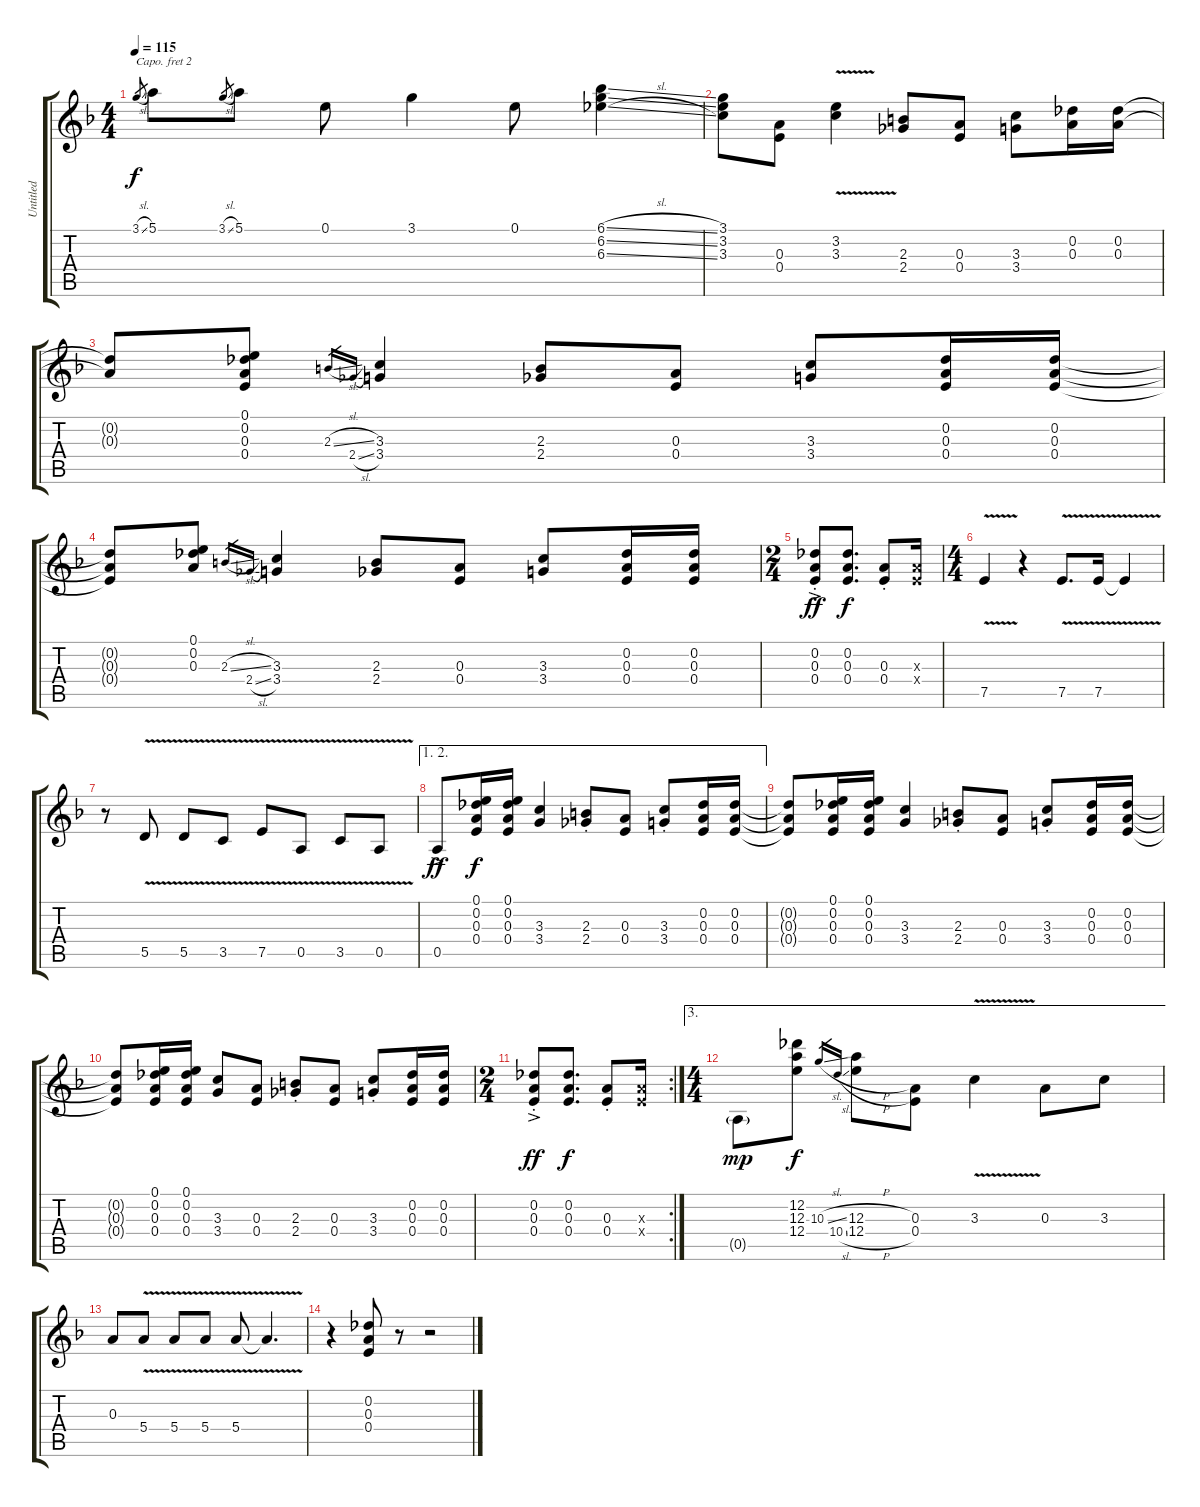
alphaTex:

\track ("Untitled" "Untitled") {instrument acousticguitarsteel}
\staff {score tabs}
\capo 2
\tuning (D4 B3 G3 D3 G2 D2) {hide}
\ts (4 4)
\tempo 115
\clef g2
\ks f
3.1{sl}.8{gr dy f} 5.1.8 3.1{sl}.8{gr} 5.1.8 0.1.8 3.1.4 0.1.8 (6.1{sl} 6.2{sl} 6.3{sl}).4 |
(3.1 3.2 3.3).8 (0.3 0.4).8 (3.2{v} 3.3{v}).4 (2.3 2.4).8 (0.3 0.4).8 (3.3 3.4).8 (0.2 0.3).16 (0.2 0.3).16 |
(0.2{t} 0.3{t}).8 (0.1 0.2 0.3 0.4).8 2.3{sl}.16{gr} 2.4{sl}.16{gr} (3.3 3.4).4 (2.3 2.4).8 (0.3 0.4).8 (3.3 3.4).8 (0.2 0.3 0.4).16 (0.2 0.3 0.4).16 |
(0.2{t} 0.3{t} 0.4{t}).8 (0.1 0.2 0.3).8 2.3{sl}.16{gr} 2.4{sl}.16{gr} (3.3 3.4).4 (2.3 2.4).8 (0.3 0.4).8 (3.3 3.4).8 (0.2 0.3 0.4).16 (0.2 0.3 0.4).16 |
\ts (2 4)
(0.2{ac st} 0.3{ac st} 0.4{ac st}).8{dy ff} (0.2 0.3 0.4).8{d dy f} (0.3{st} 0.4{st}).8 (0.3{x} 0.4{x}).16 |
\ts (4 4)
7.5{v}.4 r.4 7.5{v}.8{d} 7.5{v}.16 7.5{v t}.4 |
r.8 5.5{v}.8 5.5{v}.8 3.5{v}.8 7.5{v}.8 0.5{v}.8 3.5{v}.8 0.5{v}.8 |
\ae (1 2)
0.5{ac}.8{dy ff} (0.1 0.2 0.3 0.4).16{dy f} (0.1 0.2 0.3 0.4).16 (3.3 3.4).4 (2.3{st} 2.4{st}).8 (0.3 0.4).8 (3.3{st} 3.4{st}).8 (0.2 0.3 0.4).16 (0.2 0.3 0.4).16 |
(0.2{t} 0.3{t} 0.4{t}).8 (0.1 0.2 0.3 0.4).16 (0.1 0.2 0.3 0.4).16 (3.3 3.4).4 (2.3{st} 2.4{st}).8 (0.3 0.4).8 (3.3{st} 3.4{st}).8 (0.2 0.3 0.4).16 (0.2 0.3 0.4).16 |
(0.2{t} 0.3{t} 0.4{t}).8 (0.1 0.2 0.3 0.4).16 (0.1 0.2 0.3 0.4).16 (3.3 3.4).8 (0.3 0.4).8 (2.3{st} 2.4{st}).8 (0.3 0.4).8 (3.3{st} 3.4{st}).8 (0.2 0.3 0.4).16 (0.2 0.3 0.4).16 |
\rc 2
\ts (2 4)
(0.2{ac st} 0.3{ac st} 0.4{ac st}).8{dy ff} (0.2 0.3 0.4).8{d dy f} (0.3{st} 0.4{st}).8 (0.3{x} 0.4{x}).16 |
\ae 3
\ts (4 4)
0.5{g}.8{dy mp} (12.2 12.3 12.4).8{dy f} 10.3{sl}.16{gr} 10.4{sl}.16{gr} (12.3{h} 12.4{h}).8 (0.3 0.4).8 3.3{v}.4 0.3.8 3.3.8 |
0.3.8 5.4{v}.8 5.4{v}.8 5.4{v}.8 5.4{v}.8 5.4{v t}.4{d} |
r.4 (0.2 0.3 0.4).8 r.8 r.2
